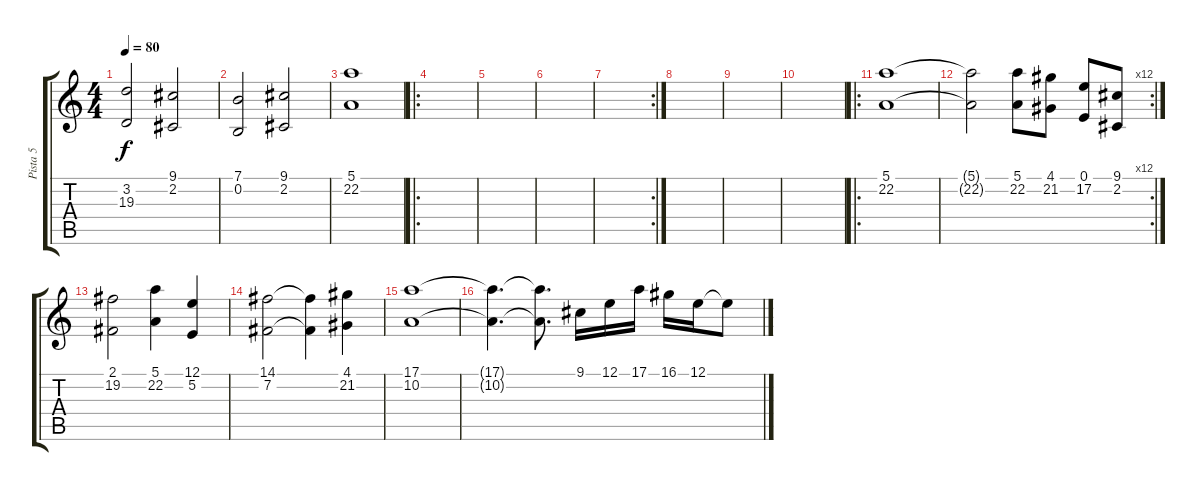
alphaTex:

\track ("Pista 5" "Pista 5") {instrument tremolostrings}
\staff {score tabs}
\tuning (E4 B3 G3 D3 A2 E2) {hide}
\ts (4 4)
\tempo 80
\clef g2
\ks c
(3.2{t} 19.3{t}).2{dy f} (9.1 2.2).2 |
(7.1 0.2).2 (9.1 2.2).2 |
(5.1 22.2).1 |
\ro
|
|
|
\rc 2
|
|
|
|
\ro
(5.1 22.2).1 |
\rc 12
(5.1{t} 22.2{t}).2 (5.1 22.2).8 (4.1 21.2).8 (0.1 17.2).8 (9.1 2.2).8 |
(2.1 19.2).2 (5.1 22.2).4 (12.1 5.2).4 |
(14.1 7.2).2 (14.1{t} 7.2{t}).4 (4.1 21.2).4 |
(17.1 10.2).1 |
(17.1{t} 10.2{t}).4{d} (17.1{t} 10.2{t}).8{d} 9.1.16 12.1.16 17.1.16 16.1.16 12.1.16 12.1{t}.8
